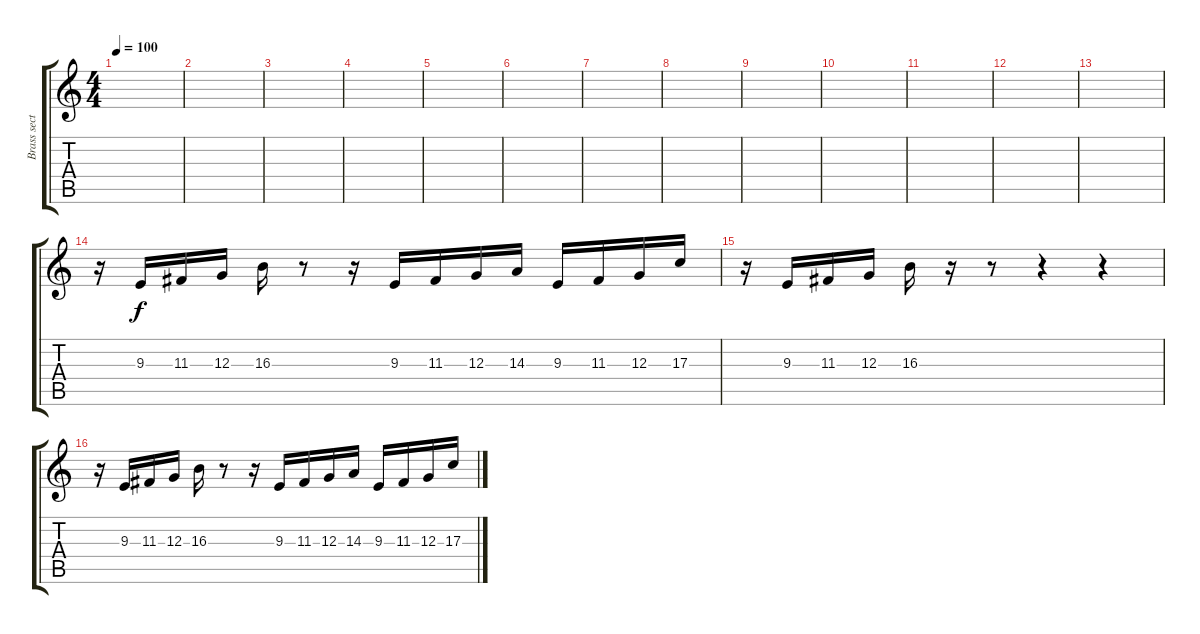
\track ("Brass section" "Brass sect") {instrument trombone}
\staff {score tabs}
\tuning (E4 B3 G3 D3 A2 E2) {hide}
\ts (4 4)
\tempo 100
\clef g2
\ks c
|
|
|
|
|
|
|
|
|
|
|
|
|
r.16 9.3.16 11.3.16 12.3.16 16.3.16 r.8 r.16 9.3.16 11.3.16 12.3.16 14.3.16 9.3.16 11.3.16 12.3.16 17.3.16 |
r.16 9.3.16 11.3.16 12.3.16 16.3.16 r.16 r.8 r.4 r.4 |
r.16 9.3.16 11.3.16 12.3.16 16.3.16 r.8 r.16 9.3.16 11.3.16 12.3.16 14.3.16 9.3.16 11.3.16 12.3.16 17.3.16
